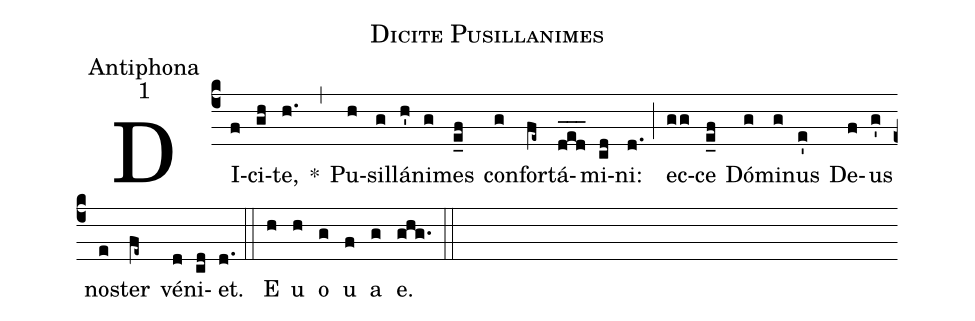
name:Dicite Pusillanimes;
office-part:Antiphona;
mode:1;
%%
(c4) DI(f)ci(gh)te,(h.) *(,) Pu(h)sil(g)lá(h')ni(g)mes(e_f) con(g)for(fe~)tá(ded___)mi(cd)ni:(d.) (;) ec(gg)ce(e_f) Dó(g)mi(g)nus(e') De(f)us(g') no(e)ster(fe~) vé(d)ni(cd)et.(d.) (::) E(h) u(h) o(g) u(f) a(g) e.(ghg.) (::)
